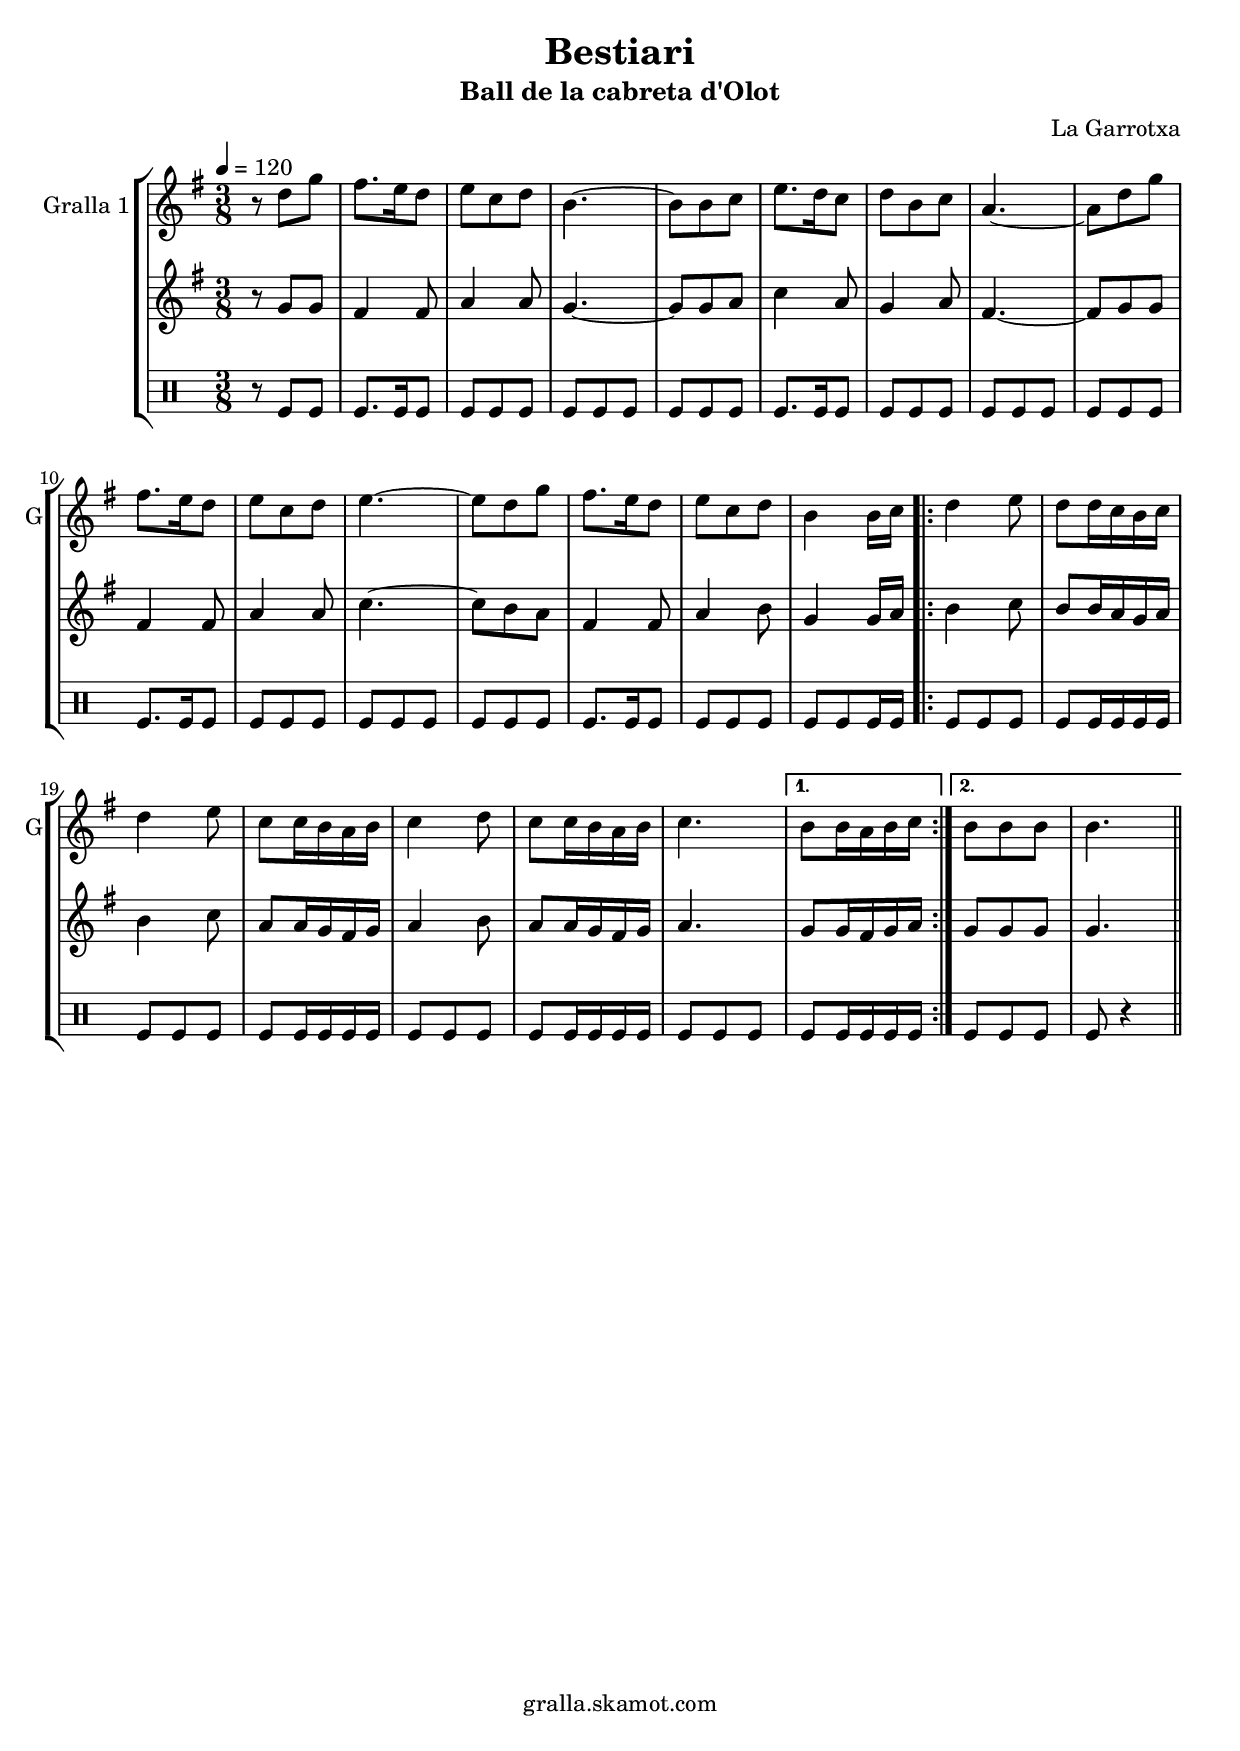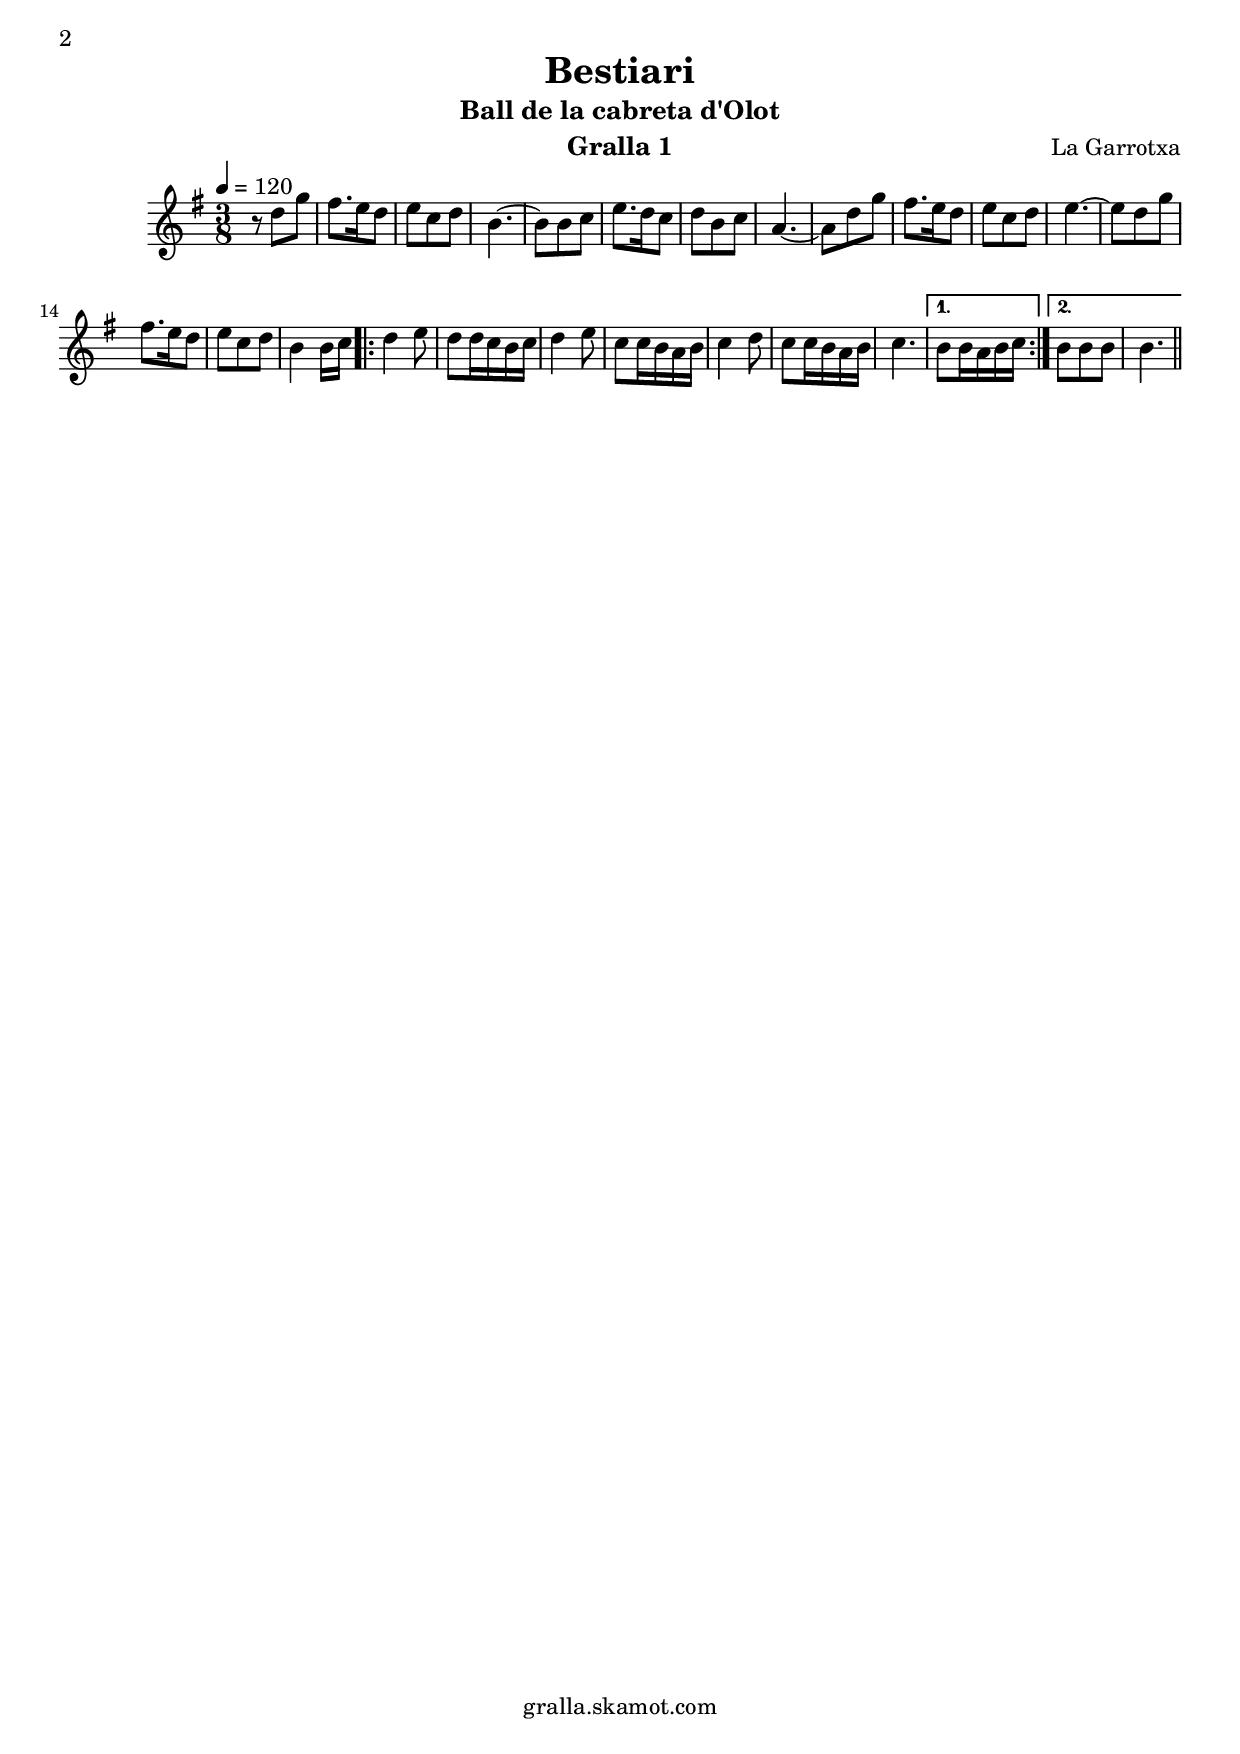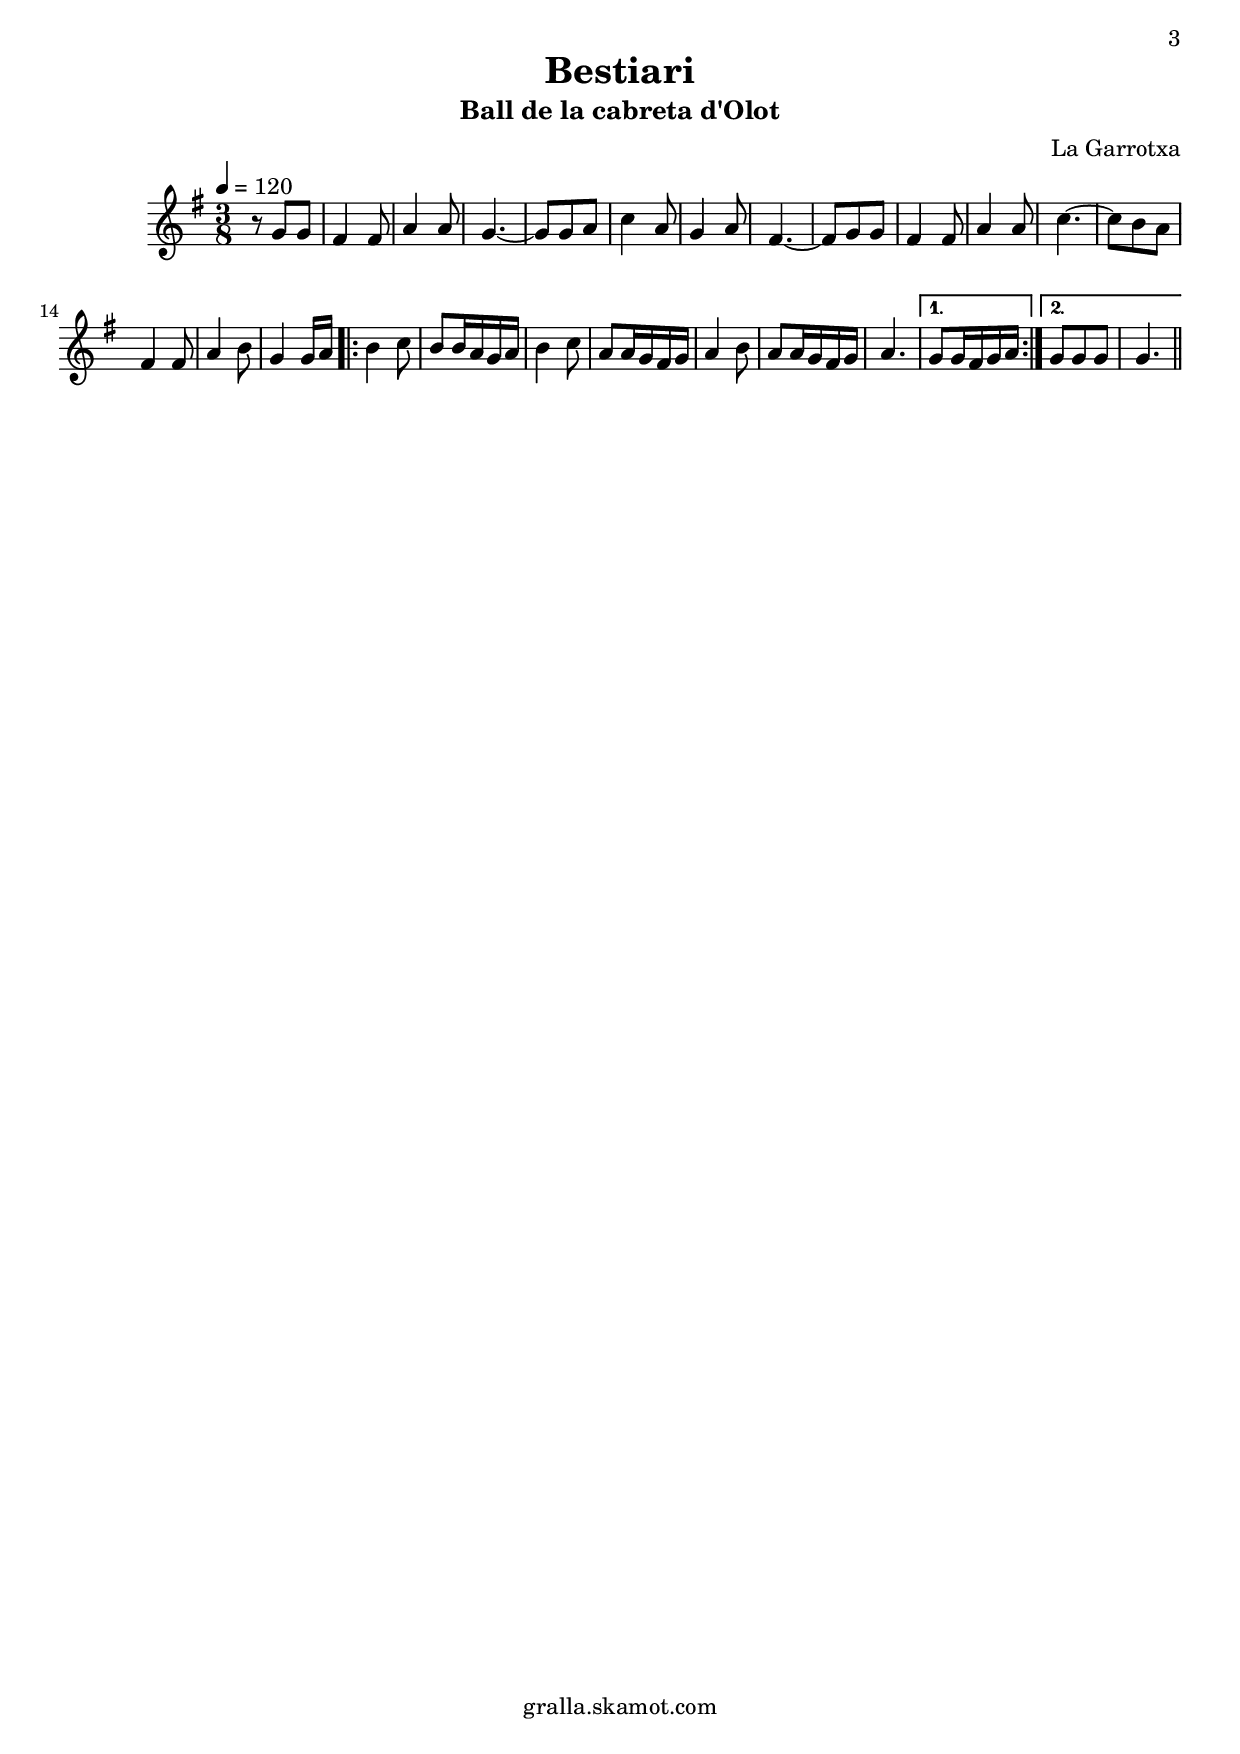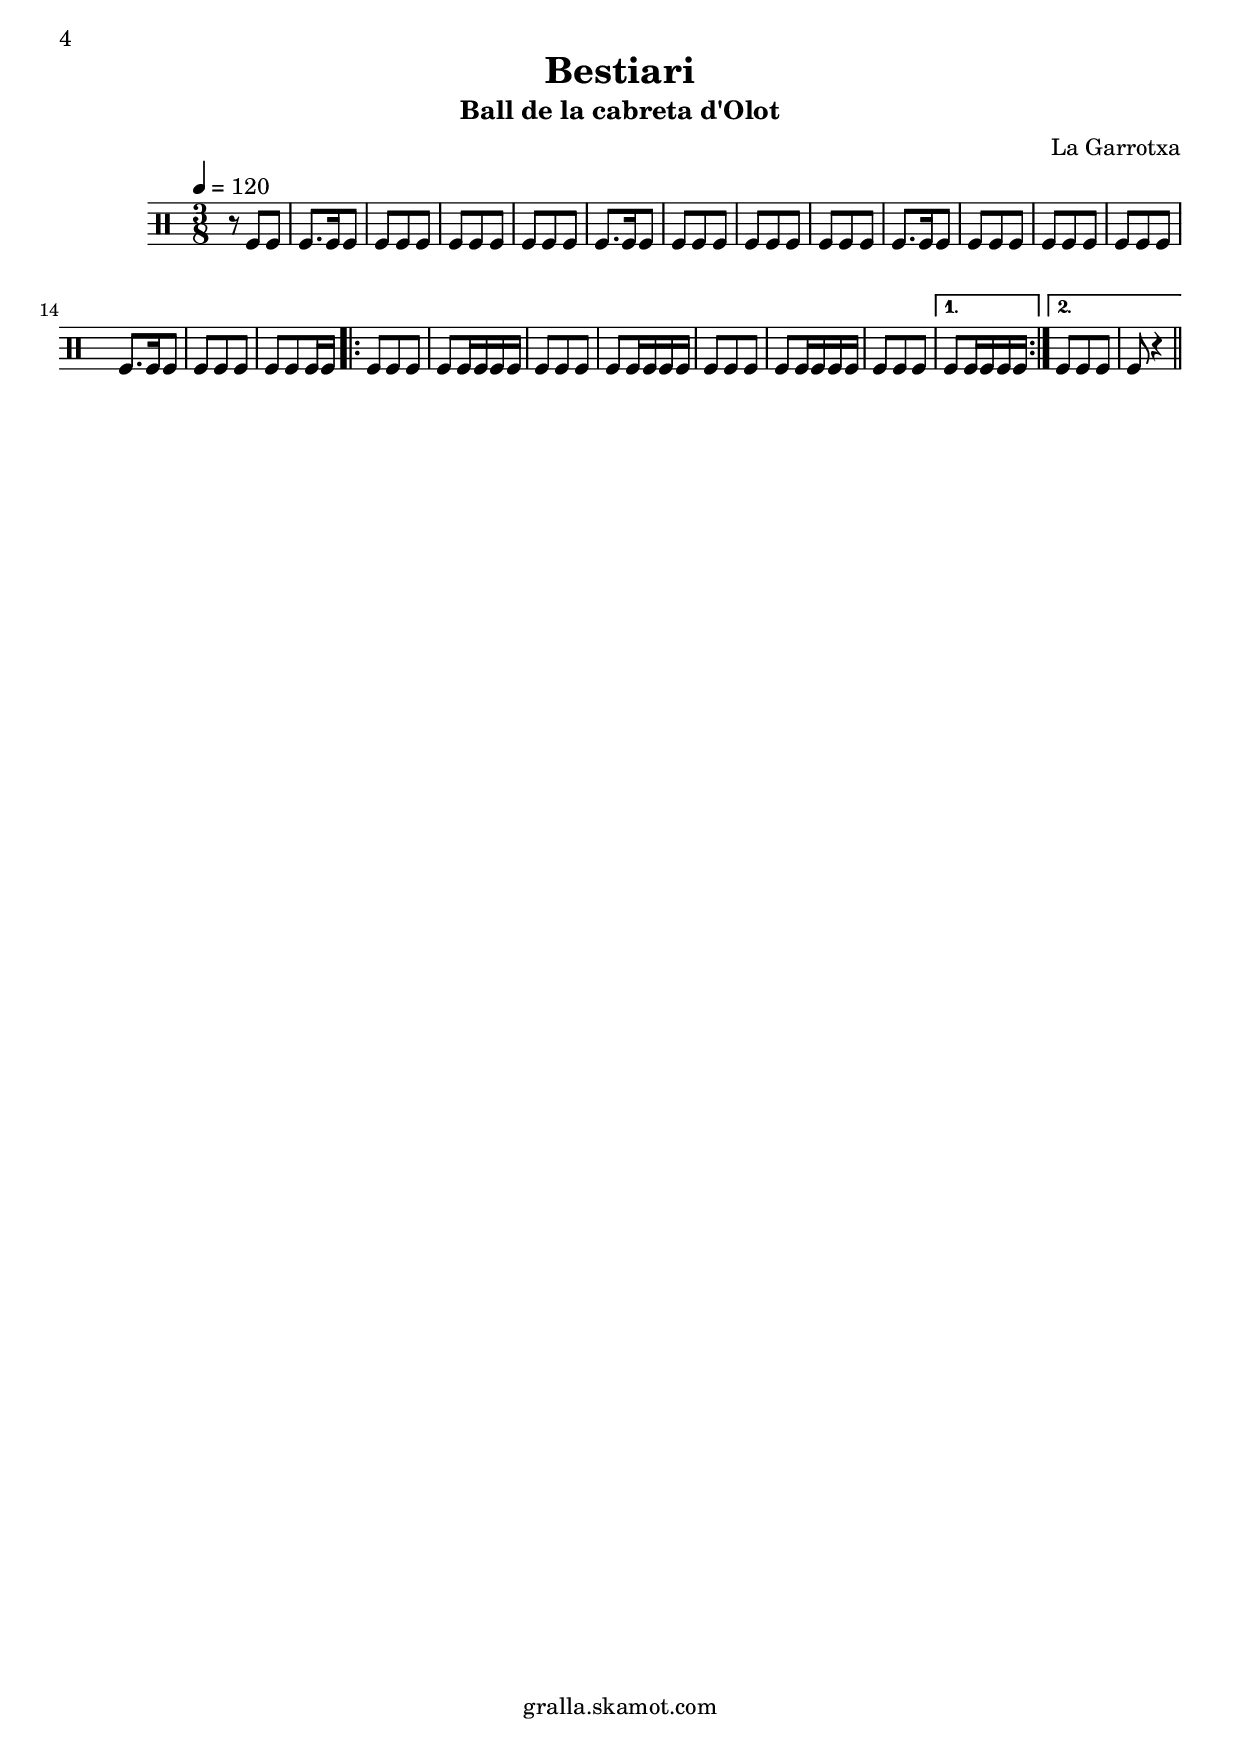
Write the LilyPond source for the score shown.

\version "2.16.2"

\header {
  dedication=""
  title="Bestiari"
  subtitle="Ball de la cabreta d'Olot"
  subsubtitle=""
  poet=""
  meter=""
  piece=""
  composer="La Garrotxa"
  arranger=""
  opus=""
  instrument=""
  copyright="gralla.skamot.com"
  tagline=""
}

liniaroAa =
\relative d''
{
  \tempo 4=120
  \clef treble
  \key g \major
  \time 3/8
  r8 d g  |
  fis8. e16 d8  |
  e8 c d  |
  b4. ~  |
  %05
  b8 b c  |
  e8. d16 c8  |
  d8 b c  |
  a4. ~  |
  a8 d g  |
  %10
  fis8. e16 d8  |
  e8 c d  |
  e4. ~  |
  e8 d g  |
  fis8. e16 d8  |
  %15
  e8 c d  |
  b4 b16 c  |
  \repeat volta 2 { d4 e8  |
  d8 d16 c b c  |
  d4 e8  |
  %20
  c8 c16 b a b  |
  c4 d8  |
  c8 c16 b a b  |
  c4. }
  \alternative { { b8 b16 a b c }
  %25
  { b8 b b  |
  b4. } } \bar "||"
}

liniaroAb =
\relative g'
{
  \tempo 4=120
  \clef treble
  \key g \major
  \time 3/8
  r8 g g  |
  fis4 fis8  |
  a4 a8  |
  g4. ~  |
  %05
  g8 g a  |
  c4 a8  |
  g4 a8  |
  fis4. ~  |
  fis8 g g  |
  %10
  fis4 fis8  |
  a4 a8  |
  c4. ~  |
  c8 b a  |
  fis4 fis8  |
  %15
  a4 b8  |
  g4 g16 a  |
  \repeat volta 2 { b4 c8  |
  b8 b16 a g a  |
  b4 c8  |
  %20
  a8 a16 g fis g  |
  a4 b8  |
  a8 a16 g fis g  |
  a4. }
  \alternative { { g8 g16 fis g a }
  %25
  { g8 g g  |
  g4. } } \bar "||"
}

liniaroAc =
\drummode
{
  \tempo 4=120
  \time 3/8
  r8 tomfl tomfl  |
  tomfl8. tomfl16 tomfl8  |
  tomfl8 tomfl tomfl  |
  tomfl8 tomfl tomfl  |
  %05
  tomfl8 tomfl tomfl  |
  tomfl8. tomfl16 tomfl8  |
  tomfl8 tomfl tomfl  |
  tomfl8 tomfl tomfl  |
  tomfl8 tomfl tomfl  |
  %10
  tomfl8. tomfl16 tomfl8  |
  tomfl8 tomfl tomfl  |
  tomfl8 tomfl tomfl  |
  tomfl8 tomfl tomfl  |
  tomfl8. tomfl16 tomfl8  |
  %15
  tomfl8 tomfl tomfl  |
  tomfl8 tomfl tomfl16 tomfl  |
  \repeat volta 2 { tomfl8 tomfl tomfl  |
  tomfl8 tomfl16 tomfl tomfl tomfl  |
  tomfl8 tomfl tomfl  |
  %20
  tomfl8 tomfl16 tomfl tomfl tomfl  |
  tomfl8 tomfl tomfl  |
  tomfl8 tomfl16 tomfl tomfl tomfl  |
  tomfl8 tomfl tomfl }
  \alternative { { tomfl8 tomfl16 tomfl tomfl tomfl }
  %25
  { tomfl8 tomfl tomfl  |
  tomfl8 r4 } } \bar "||"
}

\bookpart {
  \score {
    \new StaffGroup {
      \override Score.RehearsalMark.self-alignment-X = #LEFT
      <<
        \new Staff \with {instrumentName = #"Gralla 1" shortInstrumentName = #"G"} \liniaroAa
        \new Staff \with {instrumentName = #"" shortInstrumentName = #" "} \liniaroAb
        \new DrumStaff \with {instrumentName = #"" shortInstrumentName = #" "} \liniaroAc
      >>
    }
    \layout {}
  }
  \score { \unfoldRepeats
    \new StaffGroup {
      \override Score.RehearsalMark.self-alignment-X = #LEFT
      <<
        \new Staff \with {instrumentName = #"Gralla 1" shortInstrumentName = #"G"} \liniaroAa
        \new Staff \with {instrumentName = #"" shortInstrumentName = #" "} \liniaroAb
        \new DrumStaff \with {instrumentName = #"" shortInstrumentName = #" "} \liniaroAc
      >>
    }
    \midi {
      \set Staff.midiInstrument = "oboe"
      \set DrumStaff.midiInstrument = "drums"
    }
  }
}

\bookpart {
  \header {instrument="Gralla 1"}
  \score {
    \new StaffGroup {
      \override Score.RehearsalMark.self-alignment-X = #LEFT
      <<
        \new Staff \liniaroAa
      >>
    }
    \layout {}
  }
  \score { \unfoldRepeats
    \new StaffGroup {
      \override Score.RehearsalMark.self-alignment-X = #LEFT
      <<
        \new Staff \liniaroAa
      >>
    }
    \midi {
      \set Staff.midiInstrument = "oboe"
      \set DrumStaff.midiInstrument = "drums"
    }
  }
}

\bookpart {
  \header {instrument=""}
  \score {
    \new StaffGroup {
      \override Score.RehearsalMark.self-alignment-X = #LEFT
      <<
        \new Staff \liniaroAb
      >>
    }
    \layout {}
  }
  \score { \unfoldRepeats
    \new StaffGroup {
      \override Score.RehearsalMark.self-alignment-X = #LEFT
      <<
        \new Staff \liniaroAb
      >>
    }
    \midi {
      \set Staff.midiInstrument = "oboe"
      \set DrumStaff.midiInstrument = "drums"
    }
  }
}

\bookpart {
  \header {instrument=""}
  \score {
    \new StaffGroup {
      \override Score.RehearsalMark.self-alignment-X = #LEFT
      <<
        \new DrumStaff \liniaroAc
      >>
    }
    \layout {}
  }
  \score { \unfoldRepeats
    \new StaffGroup {
      \override Score.RehearsalMark.self-alignment-X = #LEFT
      <<
        \new DrumStaff \liniaroAc
      >>
    }
    \midi {
      \set Staff.midiInstrument = "oboe"
      \set DrumStaff.midiInstrument = "drums"
    }
  }
}

